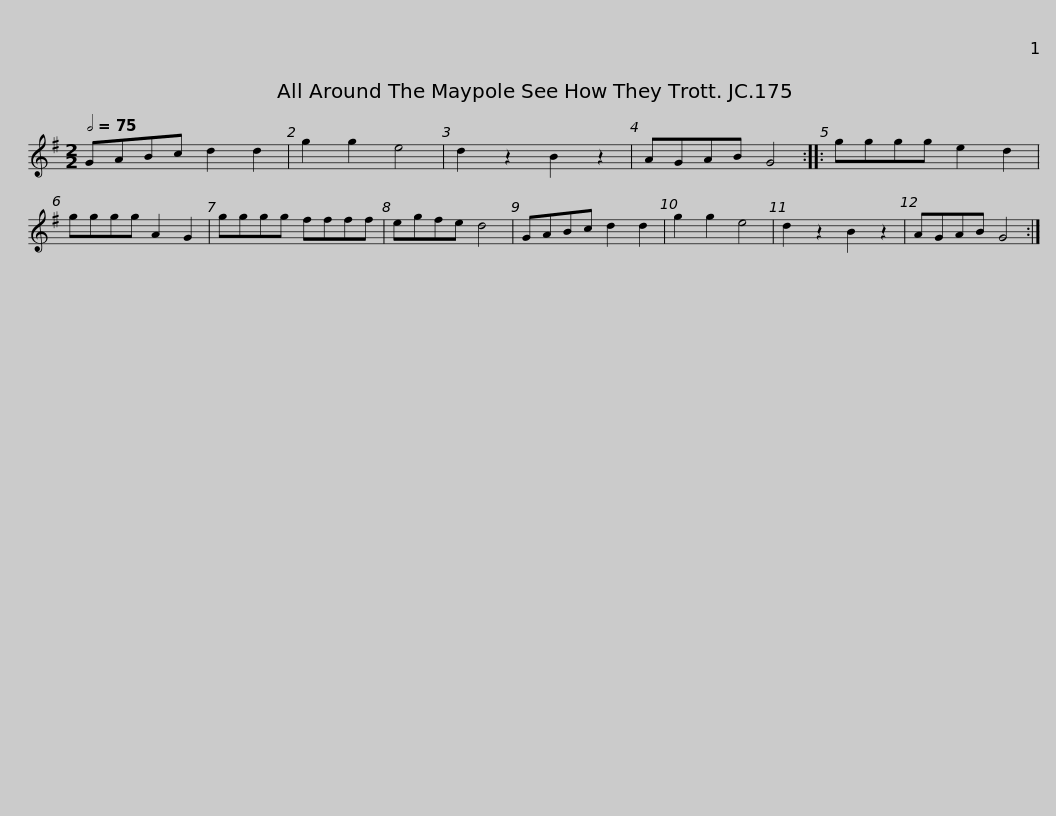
X:1
L:1/8
Q:1/2=75
M:2/2
I:linebreak $
K:G
V:1 treble
V:1
 GABc d2 d2 | g2 g2 e4 | d2 z2 B2 z2 | AGAB G4 ::$ gggg e2 d2 | %5
 gggg A2 G2 | gggg ffff | egfe d4 |$ GABc d2 d2 | g2 g2 e4 | %10
 d2 z2 B2 z2 | AGAB G4 :| %12
